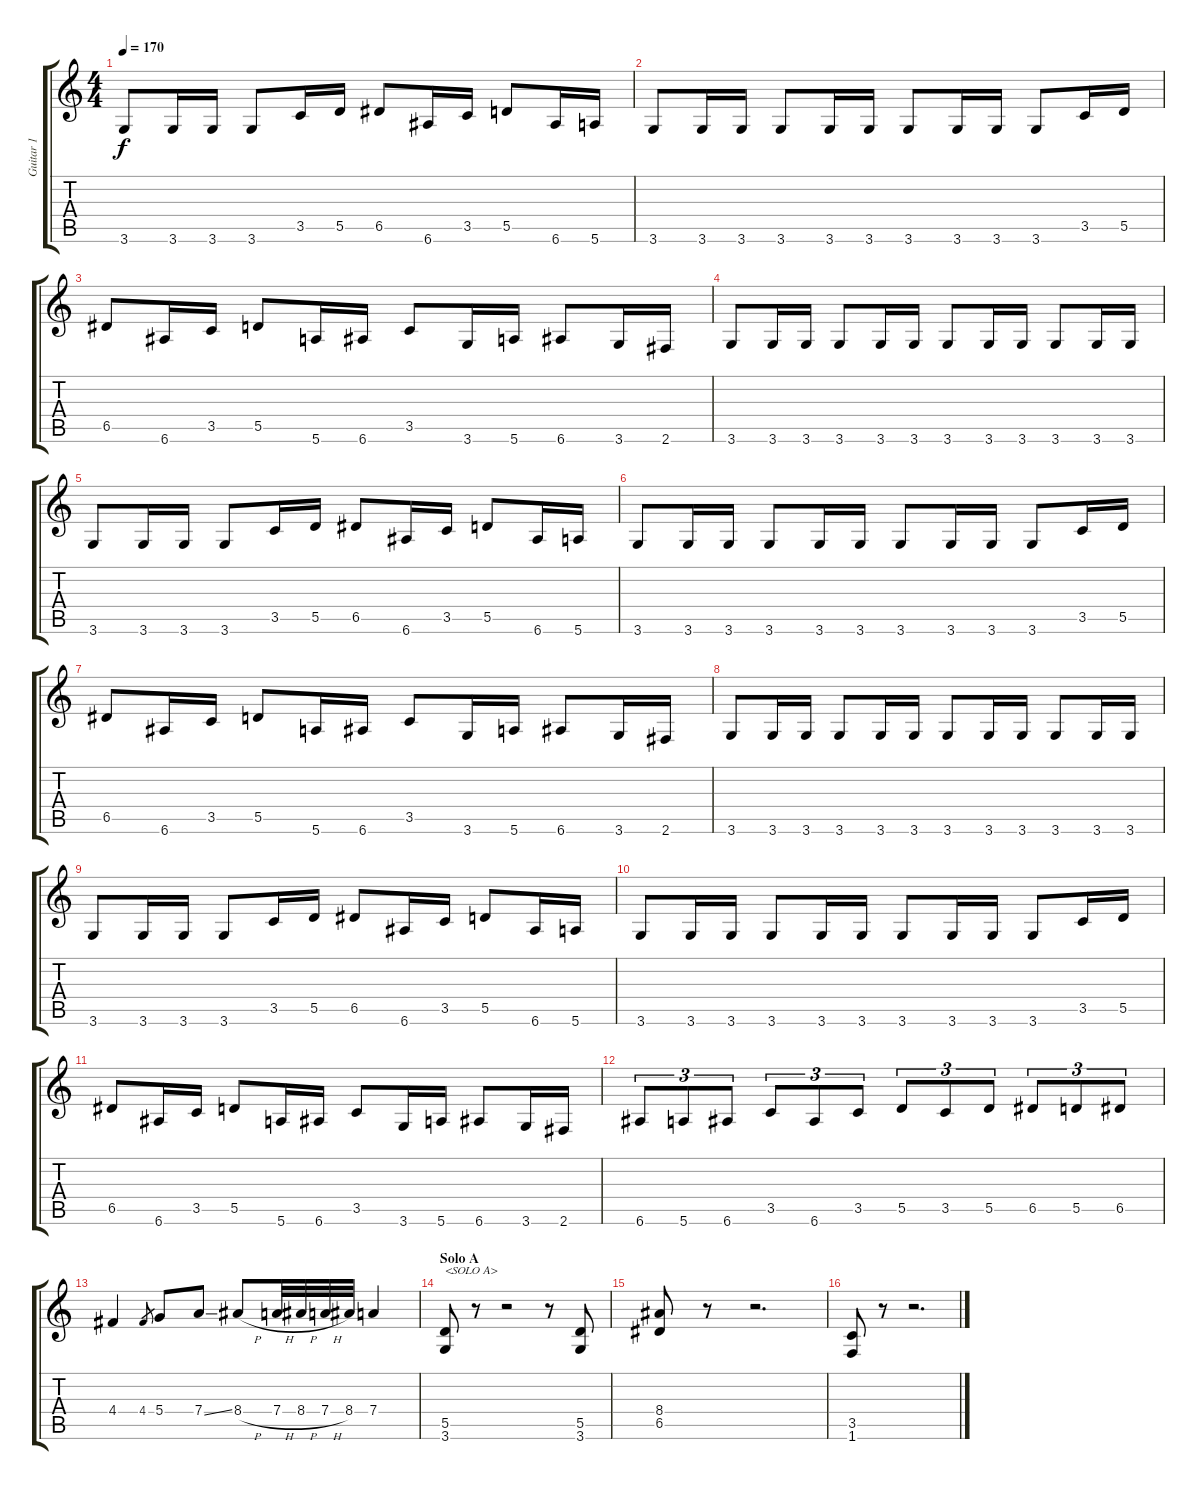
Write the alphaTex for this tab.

\track ("Guitar 1" "Guitar 1") {instrument distortionguitar}
\staff {score tabs}
\tuning (E4 B3 G3 D3 A2 E2) {hide}
\ts (4 4)
\tempo 170
\clef g2
\ks c
3.6.8{dy f} 3.6.16 3.6.16 3.6.8 3.5.16 5.5.16 6.5.8 6.6.16 3.5.16 5.5.8 6.6.16 5.6.16 |
3.6.8 3.6.16 3.6.16 3.6.8 3.6.16 3.6.16 3.6.8 3.6.16 3.6.16 3.6.8 3.5.16 5.5.16 |
6.5.8 6.6.16 3.5.16 5.5.8 5.6.16 6.6.16 3.5.8 3.6.16 5.6.16 6.6.8 3.6.16 2.6.16 |
3.6.8 3.6.16 3.6.16 3.6.8 3.6.16 3.6.16 3.6.8 3.6.16 3.6.16 3.6.8 3.6.16 3.6.16 |
3.6.8 3.6.16 3.6.16 3.6.8 3.5.16 5.5.16 6.5.8 6.6.16 3.5.16 5.5.8 6.6.16 5.6.16 |
3.6.8 3.6.16 3.6.16 3.6.8 3.6.16 3.6.16 3.6.8 3.6.16 3.6.16 3.6.8 3.5.16 5.5.16 |
6.5.8 6.6.16 3.5.16 5.5.8 5.6.16 6.6.16 3.5.8 3.6.16 5.6.16 6.6.8 3.6.16 2.6.16 |
3.6.8 3.6.16 3.6.16 3.6.8 3.6.16 3.6.16 3.6.8 3.6.16 3.6.16 3.6.8 3.6.16 3.6.16 |
3.6.8 3.6.16 3.6.16 3.6.8 3.5.16 5.5.16 6.5.8 6.6.16 3.5.16 5.5.8 6.6.16 5.6.16 |
3.6.8 3.6.16 3.6.16 3.6.8 3.6.16 3.6.16 3.6.8 3.6.16 3.6.16 3.6.8 3.5.16 5.5.16 |
6.5.8 6.6.16 3.5.16 5.5.8 5.6.16 6.6.16 3.5.8 3.6.16 5.6.16 6.6.8 3.6.16 2.6.16 |
6.6.8{tu (3 2)} 5.6.8{tu (3 2)} 6.6.8{tu (3 2)} 3.5.8{tu (3 2)} 6.6.8{tu (3 2)} 3.5.8{tu (3 2)} 5.5.8{tu (3 2)} 3.5.8{tu (3 2)} 5.5.8{tu (3 2)} 6.5.8{tu (3 2)} 5.5.8{tu (3 2)} 6.5.8{tu (3 2)} |
4.4.4 4.4.8{gr} 5.4.8 7.4{ss}.8 8.4{h}.8 7.4{h}.32 8.4{h}.32 7.4{h}.32 8.4.32 7.4.4 |
\section ("" "Solo A")
(5.5 3.6).8{txt "<SOLO A>"} r.8 r.2 r.8 (5.5 3.6).8 |
(8.4 6.5).8 r.8 r.2{d} |
(3.5 1.6).8 r.8 r.2{d}
